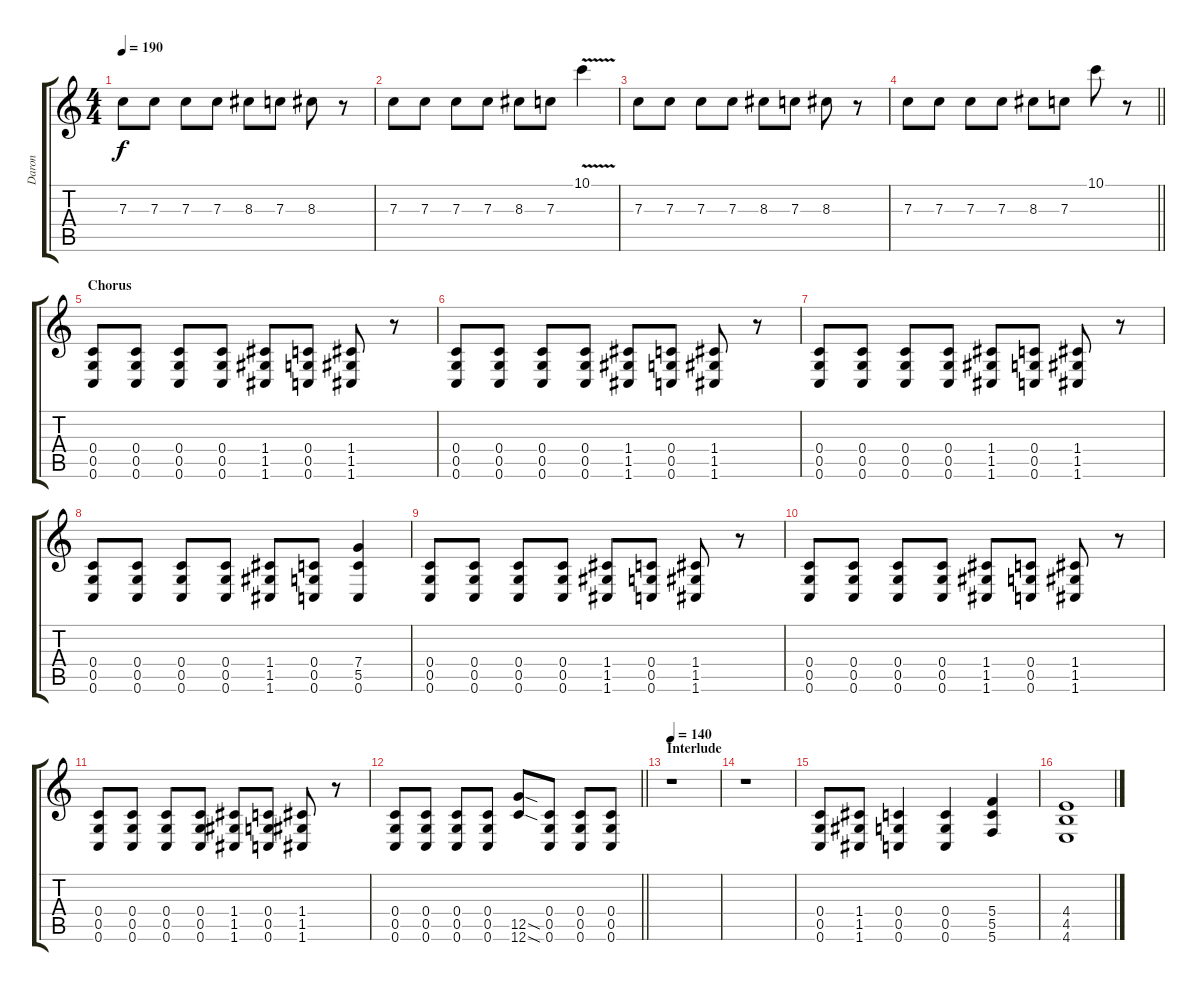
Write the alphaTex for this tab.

\track ("Daron" "Daron") {instrument distortionguitar}
\staff {score tabs}
\tuning (D4 A3 F3 C3 G2 C2) {hide}
\ts (4 4)
\tempo 190
\clef g2
\ks c
7.3.8{dy f} 7.3.8 7.3.8 7.3.8 8.3.8 7.3.8 8.3.8 r.8 |
7.3.8 7.3.8 7.3.8 7.3.8 8.3.8 7.3.8 10.1{v}.4 |
7.3.8 7.3.8 7.3.8 7.3.8 8.3.8 7.3.8 8.3.8 r.8 |
\barLineRight lightlight
7.3.8 7.3.8 7.3.8 7.3.8 8.3.8 7.3.8 10.1.8 r.8 |
\section ("" "Chorus")
(0.4 0.5 0.6).8 (0.4 0.5 0.6).8 (0.4 0.5 0.6).8 (0.4 0.5 0.6).8 (1.4 1.5 1.6).8 (0.4 0.5 0.6).8 (1.4 1.5 1.6).8 r.8 |
(0.4 0.5 0.6).8 (0.4 0.5 0.6).8 (0.4 0.5 0.6).8 (0.4 0.5 0.6).8 (1.4 1.5 1.6).8 (0.4 0.5 0.6).8 (1.4 1.5 1.6).8 r.8 |
(0.4 0.5 0.6).8 (0.4 0.5 0.6).8 (0.4 0.5 0.6).8 (0.4 0.5 0.6).8 (1.4 1.5 1.6).8 (0.4 0.5 0.6).8 (1.4 1.5 1.6).8 r.8 |
(0.4 0.5 0.6).8 (0.4 0.5 0.6).8 (0.4 0.5 0.6).8 (0.4 0.5 0.6).8 (1.4 1.5 1.6).8 (0.4 0.5 0.6).8 (7.4 5.5 0.6).4 |
(0.4 0.5 0.6).8 (0.4 0.5 0.6).8 (0.4 0.5 0.6).8 (0.4 0.5 0.6).8 (1.4 1.5 1.6).8 (0.4 0.5 0.6).8 (1.4 1.5 1.6).8 r.8 |
(0.4 0.5 0.6).8 (0.4 0.5 0.6).8 (0.4 0.5 0.6).8 (0.4 0.5 0.6).8 (1.4 1.5 1.6).8 (0.4 0.5 0.6).8 (1.4 1.5 1.6).8 r.8 |
(0.4 0.5 0.6).8 (0.4 0.5 0.6).8 (0.4 0.5 0.6).8 (0.4 0.5 0.6).8 (1.4 1.5 1.6).8 (0.4 0.5 0.6).8 (1.4 1.5 1.6).8 r.8 |
\barLineRight lightlight
(0.4 0.5 0.6).8 (0.4 0.5 0.6).8 (0.4 0.5 0.6).8 (0.4 0.5 0.6).8 (12.5{sod} 12.6{sod}).8 (0.4 0.5 0.6).8 (0.4 0.5 0.6).8 (0.4 0.5 0.6).8 |
\section ("" "Interlude")
\tempo 140
r.1 |
r.1 |
(0.4 0.5 0.6).8 (1.4 1.5 1.6).8 (0.4 0.5 0.6).4 (0.4 0.5 0.6).4 (5.4 5.5 5.6).4 |
(4.4 4.5 4.6).1
